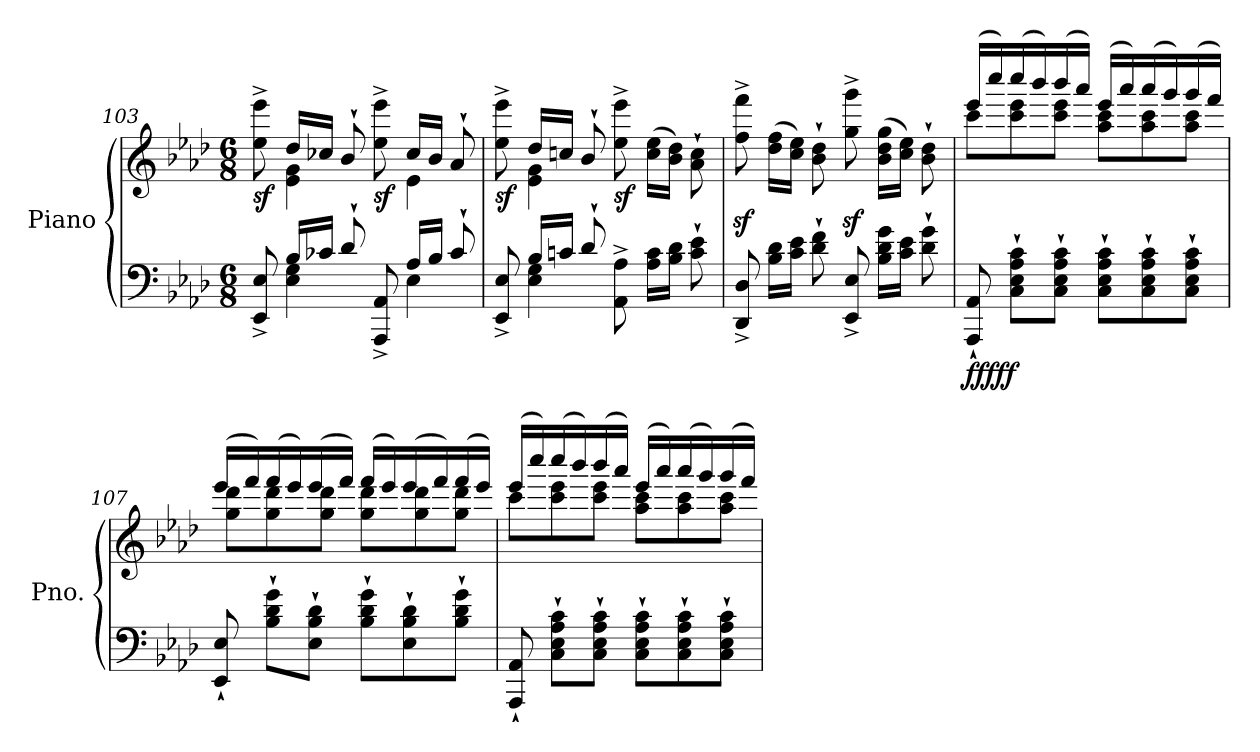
**kern	**kern	**dynam
*part1	*part1	*part1
*staff2	*staff1	*staff1/2
*I"Piano	*	*
*I'Pno.	*	*
*clefF4	*clefG2	*
*k[b-e-a-d-]	*k[b-e-a-d-]	*
*M6/8	*M6/8	*
*MM80	*MM80	*
=103	=103	=103
*^	*^	*
!	!	!	!	!LO:DY:b
8EE-/^ 8E-/^	8ryy	8ee-\^ 8eee-\^	8ryy	sf
*	*	*MM90	*	*
16B-/LL	4E-\ 4G\	16dd-/LL	4e-\ 4g\	.
16c-X/JJ	.	16cc-X/JJ	.	.
8d-`/	.	8b-`/	.	.
*	*	*MM80	*	*
!	!	!	!	!LO:DY:b
8AAA-/^ 8AA-/^	8ryy	8ee-\^ 8eee-\^	8ryy	sf
*	*	*MM90	*	*
16A-/LL	4E-\	16cc-/LL	4e-\	.
16B-/JJ	.	16b-/JJ	.	.
8c-`/	.	8a-`/	.	.
!!LO:LB:g=z	!!
=104	=104	=104	=104	=104
*	*	*MM80	*	*
!	!	!	!	!LO:DY:b
8EE-/^ 8E-/^	8ryy	8ee-\^ 8eee-\^	8ryy	sf
*	*	*MM90	*	*
16B-/LL	4E-\ 4G\	16dd-/LL	4e-\ 4g\	.
16cn/JJ	.	16ccn/JJ	.	.
8d-`/	.	8b-`/	.	.
*	*	*MM80	*	*
!	!	!	!	!LO:DY:b
8AA-\^ 8A-\^	8ryy	8ee-\^ 8eee-\^	8ryy	sf
*	*	*MM90	*	*
16A-\ 16c\LL	4ryy	(>16cc\ 16ee-\LL	4ryy	.
16B-\ 16d-\JJ	.	16b-\ 16dd-\JJ)	.	.
8c\` 8e-\`	.	8a-\` 8cc\`	.	.
*v	*v	*	*	*
*	*v	*v	*
=105	=105	=105
*	*MM75	*
8DD-/^ 8D-/^	8ff\z<^ 8fff\z<^	.
*	*MM85	*
16B-\ 16d-\LL	(16dd-\ 16ff\LL	.
16c\ 16e-\JJ	16cc\ 16ee-\JJ)	.
8d-\` 8f\`	8b-\` 8dd-\`	.
*	*MM70	*
8EE-/^ 8E-/^	8gg\z<^ 8ggg\z<^	.
16B-\ 16d-\ 16g\LL	(>16b-\ 16dd-\ 16gg\LL	.
16c\ 16e-\JJ	16cc\ 16ee-\JJ)	.
*	*MM60	*
8d-\` 8g\`	8b-\` 8dd-\`	.
=106	=106	=106
*	*^	*
!	!	!	!LO:DY:b=2
!	!	!	!LO:DY:n=1:b
8AAA-/` 8AA-/`	(>16eee-/LL	8ccc\L	ff fff
*	*MM85	*	*
.	16cccc/)	.	.
8C\` 8E-\` 8A-\` 8c\`L	(>16cccc/	8ccc\ 8eee-\	.
*	*MM90	*	*
.	16bbb-/)	.	.
8C\` 8E-\` 8A-\` 8c\`J	(>16bbb-/	8ccc\ 8eee-\J	.
*	*MM95	*	*
.	16aaa-/JJ)	.	.
8C\` 8E-\` 8A-\` 8c\`L	(>16eee-/LL	8aa-\ 8ccc\L	.
.	16aaa-/)	.	.
8C\` 8E-\` 8A-\` 8c\`	(>16aaa-/	8aa-\ 8ccc\	.
.	16ggg/)	.	.
8C\` 8E-\` 8A-\` 8c\`J	(>16ggg/	8aa-\ 8ccc\J	.
.	16fff/JJ)	.	.
!!LO:LB:g=z	!!
=107	=107	=107	=107
*	*MM100	*	*
8EE-/` 8E-/`	(>16eee-/LL	8gg\ 8ddd-\L	.
.	16fff/)	.	.
8B-\` 8d-\` 8g\`L	(>16fff/	8gg\ 8ddd-\	.
.	16eee-/)	.	.
8E-\` 8B-\` 8d-\`J	(>16eee-/	8gg\ 8ddd-\J	.
.	16fff/JJ)	.	.
8B-\` 8d-\` 8g\`L	(>16fff/LL	8gg\ 8ddd-\L	.
.	16eee-/)	.	.
*	*MM90	*	*
8E-\` 8B-\` 8d-\`	(>16eee-/	8gg\ 8ddd-\	.
.	16fff/)	.	.
*	*MM80	*	*
8B-\` 8d-\` 8g\`J	(>16fff/	8gg\ 8ddd-\J	.
.	16eee-/JJ)	.	.
=108	=108	=108	=108
8AAA-/` 8AA-/`	(>16eee-/LL	8ccc\L	.
*	*MM85	*	*
.	16cccc/)	.	.
8C\` 8E-\` 8A-\` 8c\`L	(>16cccc/	8ccc\ 8eee-\	.
*	*MM90	*	*
.	16bbb-/)	.	.
8C\` 8E-\` 8A-\` 8c\`J	(>16bbb-/	8ccc\ 8eee-\J	.
*	*MM95	*	*
.	16aaa-/JJ)	.	.
8C\` 8E-\` 8A-\` 8c\`L	(>16eee-/LL	8aa-\ 8ccc\L	.
.	16aaa-/)	.	.
8C\` 8E-\` 8A-\` 8c\`	(>16aaa-/	8aa-\ 8ccc\	.
.	16ggg/)	.	.
8C\` 8E-\` 8A-\` 8c\`J	(>16ggg/	8aa-\ 8ccc\J	.
.	16fff/JJ)	.	.
*	*v	*v	*
=	=	=
*-	*-	*-
